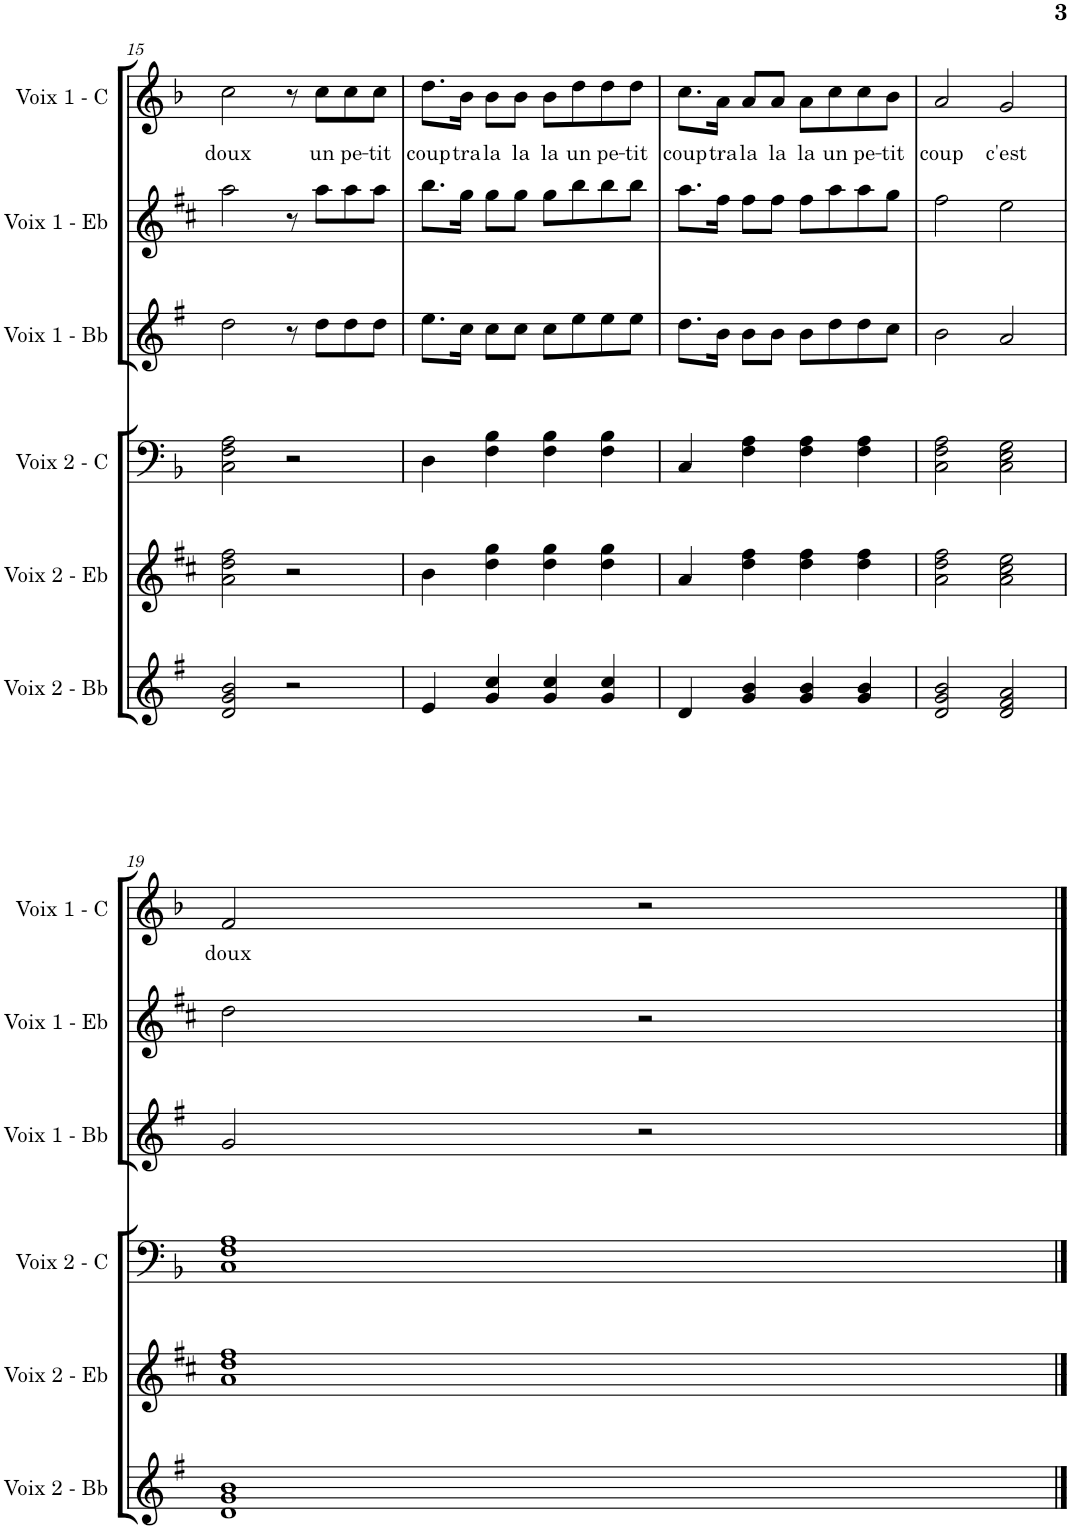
**kern	**kern	**kern	**kern	**kern	**kern	**text
*part6	*part5	*part4	*part3	*part2	*part1	*part1
*staff6	*staff5	*staff4	*staff3	*staff2	*staff1	*staff1
*I"Voix 2 - Bb	*I"Voix 2 - Eb	*I"Voix 2 - C	*I"Voix 1 - Bb	*I"Voix 1 - Eb	*I"Voix 1 - C	*
*I'Voix 2 - Bb	*I'Voix 2 - Eb	*I'Voix 2 - C	*I'Voix 1 - Bb	*I'Voix 1 - Eb	*I'Voix 1 - C	*
!!LO:PB:g=z
*clefG2	*clefG2	*clefF4	*clefG2	*clefG2	*clefG2	*
*Trd8c14	*Trd12c21	*	*Trd8c14	*Trd5c9	*	*
*k[f#]	*k[f#c#]	*k[b-]	*k[f#]	*k[f#c#]	*k[b-]	*
*M4/4	*M4/4	*M4/4	*M4/4	*M4/4	*M4/4	*
=15	=15	=15	=15	=15	=15	=15
!	!	!	!	!	!	!LO:LY:b
2d/ 2g/ 2b/	2a\ 2dd\ 2ff#\	2C\ 2F\ 2A\	2dd\	2aa\	2cc\	doux
2r	2r	2r	8r	8r	8r	.
!	!	!	!	!	!	!LO:LY:b
.	.	.	8dd\L	8aa\L	8cc\L	un
!	!	!	!	!	!	!LO:LY:b
.	.	.	8dd\	8aa\	8cc\	pe-
!	!	!	!	!	!	!LO:LY:b
.	.	.	8dd\J	8aa\J	8cc\J	-tit
=16	=16	=16	=16	=16	=16	=16
!	!	!	!	!	!	!LO:LY:b
4e/	4b\	4D\	8.ee\L	8.bb\L	8.dd\L	coup
!	!	!	!	!	!	!LO:LY:b
.	.	.	16cc\Jk	16gg\Jk	16b-\Jk	tra
!	!	!	!	!	!	!LO:LY:b
4g/ 4cc/	4dd\ 4gg\	4F\ 4B-\	8cc\L	8gg\L	8b-\L	la
!	!	!	!	!	!	!LO:LY:b
.	.	.	8cc\J	8gg\J	8b-\J	la
!	!	!	!	!	!	!LO:LY:b
4g/ 4cc/	4dd\ 4gg\	4F\ 4B-\	8cc\L	8gg\L	8b-\L	la
!	!	!	!	!	!	!LO:LY:b
.	.	.	8ee\	8bb\	8dd\	un
!	!	!	!	!	!	!LO:LY:b
4g/ 4cc/	4dd\ 4gg\	4F\ 4B-\	8ee\	8bb\	8dd\	pe-
!	!	!	!	!	!	!LO:LY:b
.	.	.	8ee\J	8bb\J	8dd\J	-tit
=17	=17	=17	=17	=17	=17	=17
!	!	!	!	!	!	!LO:LY:b
4d/	4a/	4C/	8.dd\L	8.aa\L	8.cc\L	coup
!	!	!	!	!	!	!LO:LY:b
.	.	.	16b\Jk	16ff#\Jk	16a\Jk	tra
!	!	!	!	!	!	!LO:LY:b
4g/ 4b/	4dd\ 4ff#\	4F\ 4A\	8b\L	8ff#\L	8a/L	la
!	!	!	!	!	!	!LO:LY:b
.	.	.	8b\J	8ff#\J	8a/J	la
!	!	!	!	!	!	!LO:LY:b
4g/ 4b/	4dd\ 4ff#\	4F\ 4A\	8b\L	8ff#\L	8a\L	la
!	!	!	!	!	!	!LO:LY:b
.	.	.	8dd\	8aa\	8cc\	un
!	!	!	!	!	!	!LO:LY:b
4g/ 4b/	4dd\ 4ff#\	4F\ 4A\	8dd\	8aa\	8cc\	pe-
!	!	!	!	!	!	!LO:LY:b
.	.	.	8cc\J	8gg\J	8b-\J	-tit
=18	=18	=18	=18	=18	=18	=18
!	!	!	!	!	!	!LO:LY:b
2d/ 2g/ 2b/	2a\ 2dd\ 2ff#\	2C\ 2F\ 2A\	2b\	2ff#\	2a/	coup
!	!	!	!	!	!	!LO:LY:b
2d/ 2f#/ 2a/	2a\ 2cc#\ 2ee\	2C\ 2E\ 2G\	2a/	2ee\	2g/	c'est
!!LO:LB:g=z
=19	=19	=19	=19	=19	=19	=19
!	!	!	!	!	!	!LO:LY:b
1d 1g 1b	1a 1dd 1ff#	1C 1F 1A	2g/	2dd\	2f/	doux
.	.	.	2r	2r	2r	.
==	==	==	==	==	==	==
*-	*-	*-	*-	*-	*-	*-
